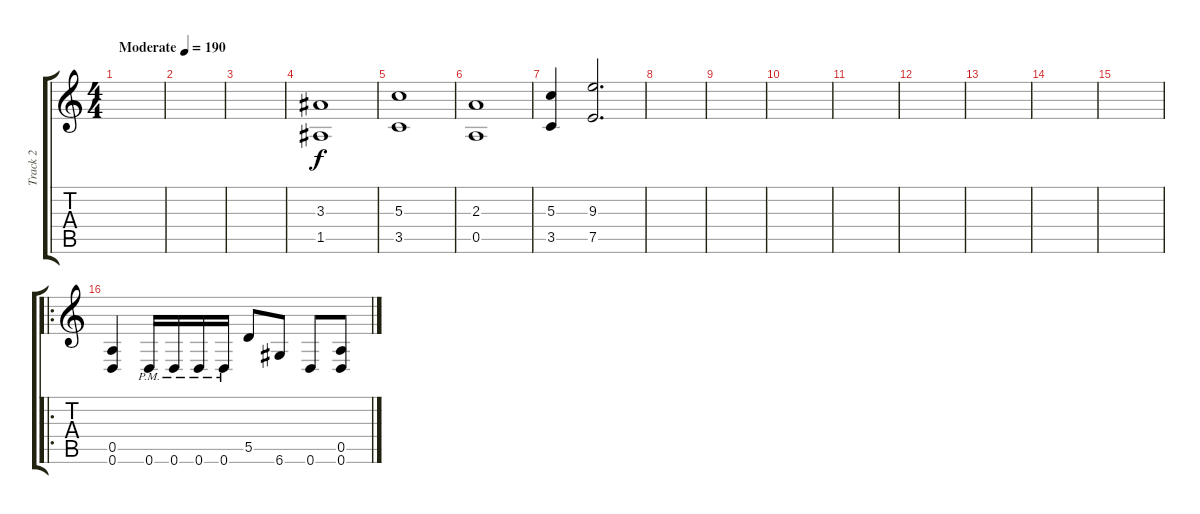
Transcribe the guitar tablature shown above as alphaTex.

\track ("Track 2" "Track 2") {instrument distortionguitar}
\staff {score tabs}
\tuning (E4 B3 G3 D3 A2 D2) {hide}
\ts (4 4)
\tempo (190 "Moderate")
\clef g2
\ks c
|
|
|
(3.3 1.5).1 |
(5.3 3.5).1 |
(2.3 0.5).1 |
(5.3 3.5).4 (9.3 7.5).2{d} |
|
|
|
|
|
|
|
|
\ro
(0.5 0.6).4 0.6{pm}.16 0.6{pm}.16 0.6{pm}.16 0.6{pm}.16 5.5.8 6.6.8 0.6.8 (0.5 0.6).8
